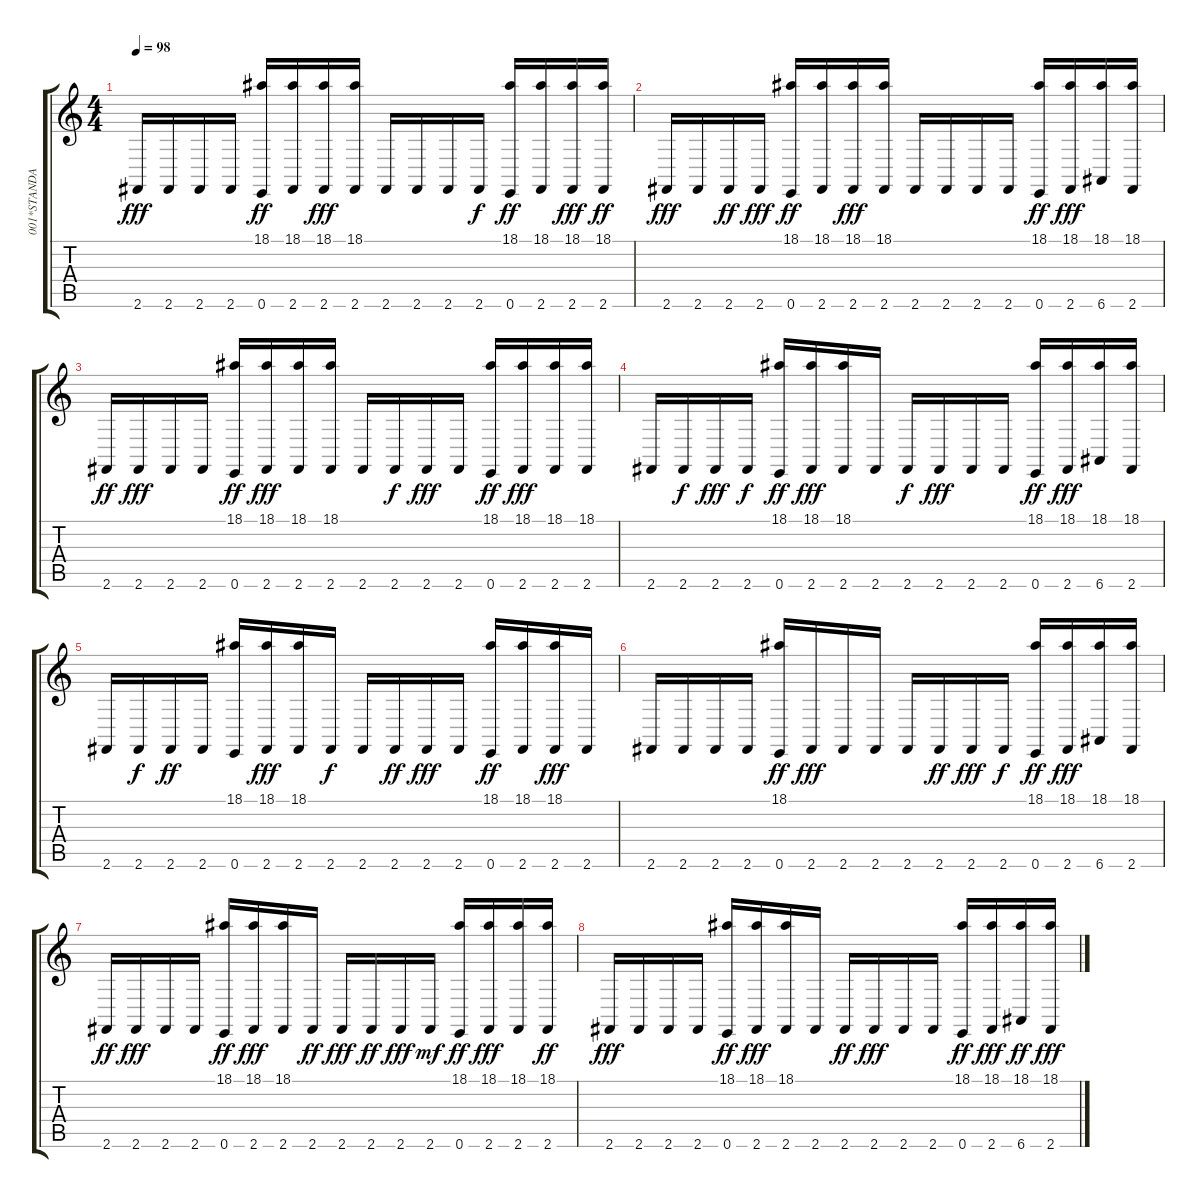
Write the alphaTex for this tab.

\track ("001*STANDARD                            " "001*STANDA") {instrument acousticgrandpiano}
\staff {score tabs}
\tuning (E4 B3 G3 D3 A2 E2) {hide}
\ts (4 4)
\tempo 98
\clef g2
\ks c
2.6.16{dy fff} 2.6.16 2.6.16 2.6.16 (18.1 0.6).16{dy ff} (18.1 2.6).16 (18.1 2.6).16{dy fff} (18.1 2.6).16 2.6.16 2.6.16 2.6.16 2.6.16{dy f} (18.1 0.6).16{dy ff} (18.1 2.6).16 (18.1 2.6).16{dy fff} (18.1 2.6).16{dy ff} |
2.6.16{dy fff} 2.6.16 2.6.16{dy ff} 2.6.16{dy fff} (18.1 0.6).16{dy ff} (18.1 2.6).16 (18.1 2.6).16{dy fff} (18.1 2.6).16 2.6.16 2.6.16 2.6.16 2.6.16 (18.1 0.6).16{dy ff} (18.1 2.6).16{dy fff} (18.1 6.6).16 (18.1 2.6).16 |
2.6.16{dy ff} 2.6.16{dy fff} 2.6.16 2.6.16 (18.1 0.6).16{dy ff} (18.1 2.6).16{dy fff} (18.1 2.6).16 (18.1 2.6).16 2.6.16 2.6.16{dy f} 2.6.16{dy fff} 2.6.16 (18.1 0.6).16{dy ff} (18.1 2.6).16{dy fff} (18.1 2.6).16 (18.1 2.6).16 |
2.6.16 2.6.16{dy f} 2.6.16{dy fff} 2.6.16{dy f} (18.1 0.6).16{dy ff} (18.1 2.6).16{dy fff} (18.1 2.6).16 2.6.16 2.6.16{dy f} 2.6.16{dy fff} 2.6.16 2.6.16 (18.1 0.6).16{dy ff} (18.1 2.6).16{dy fff} (18.1 6.6).16 (18.1 2.6).16 |
2.6.16 2.6.16{dy f} 2.6.16{dy ff} 2.6.16 (18.1 0.6).16 (18.1 2.6).16{dy fff} (18.1 2.6).16 2.6.16{dy f} 2.6.16 2.6.16{dy ff} 2.6.16{dy fff} 2.6.16 (18.1 0.6).16{dy ff} (18.1 2.6).16 (18.1 2.6).16{dy fff} 2.6.16 |
2.6.16 2.6.16 2.6.16 2.6.16 (18.1 0.6).16{dy ff} 2.6.16{dy fff} 2.6.16 2.6.16 2.6.16 2.6.16{dy ff} 2.6.16{dy fff} 2.6.16{dy f} (18.1 0.6).16{dy ff} (18.1 2.6).16{dy fff} (18.1 6.6).16 (18.1 2.6).16 |
2.6.16{dy ff} 2.6.16{dy fff} 2.6.16 2.6.16 (18.1 0.6).16{dy ff} (18.1 2.6).16{dy fff} (18.1 2.6).16 2.6.16{dy ff} 2.6.16{dy fff} 2.6.16{dy ff} 2.6.16{dy fff} 2.6.16{dy mf} (18.1 0.6).16{dy ff} (18.1 2.6).16{dy fff} (18.1 2.6).16 (18.1 2.6).16{dy ff} |
2.6.16{dy fff} 2.6.16 2.6.16 2.6.16 (18.1 0.6).16{dy ff} (18.1 2.6).16{dy fff} (18.1 2.6).16 2.6.16 2.6.16{dy ff} 2.6.16{dy fff} 2.6.16 2.6.16 (18.1 0.6).16{dy ff} (18.1 2.6).16{dy fff} (18.1 6.6).16{dy ff} (18.1 2.6).16{dy fff}
